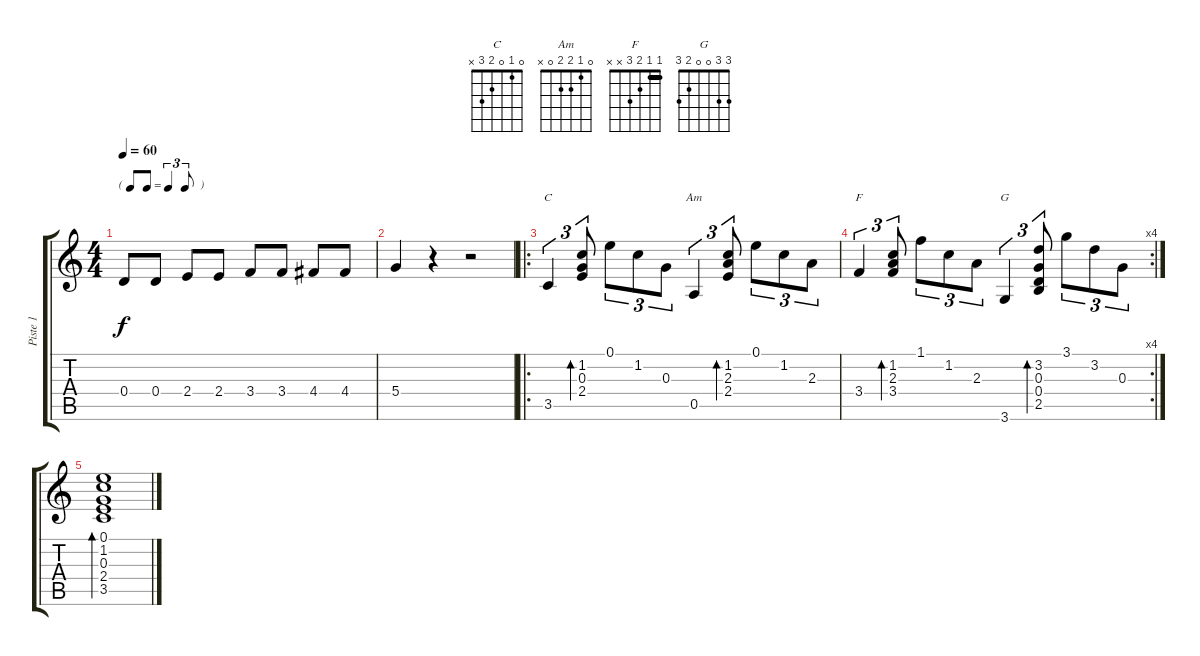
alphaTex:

\track ("Piste 1" "Piste 1") {instrument acousticguitarsteel}
\staff {score tabs}
\tuning (E4 B3 G3 D3 A2 E2) {hide}
\chord ("C" 0 1 0 2 3 x)
\chord ("Am" 0 1 2 2 0 x)
\chord ("F" 1 1 2 3 x x) {barre 1}
\chord ("G" 3 3 0 0 2 3)
\ts (4 4)
\tf triplet8th
\tempo 60
\clef g2
\ks c
0.4.8{dy f} 0.4.8 2.4.8 2.4.8 3.4.8 3.4.8 4.4.8 4.4.8 |
5.4.4 r.4 r.2 |
\ro
3.5.4{tu (3 2) ch "C"} (1.2 0.3 2.4).8{tu (3 2) bd 240} 0.1.8{tu (3 2)} 1.2.8{tu (3 2)} 0.3.8{tu (3 2)} 0.5.4{tu (3 2) ch "Am"} (1.2 2.3 2.4).8{tu (3 2) bd 240} 0.1.8{tu (3 2)} 1.2.8{tu (3 2)} 2.3.8{tu (3 2)} |
\rc 4
3.4.4{tu (3 2) ch "F"} (1.2 2.3 3.4).8{tu (3 2) bd 240} 1.1.8{tu (3 2)} 1.2.8{tu (3 2)} 2.3.8{tu (3 2)} 3.6.4{tu (3 2) ch "G"} (3.2 0.3 0.4 2.5).8{tu (3 2) bd 240} 3.1.8{tu (3 2)} 3.2.8{tu (3 2)} 0.3.8{tu (3 2)} |
(0.1 1.2 0.3 2.4 3.5).1{bd 480}
